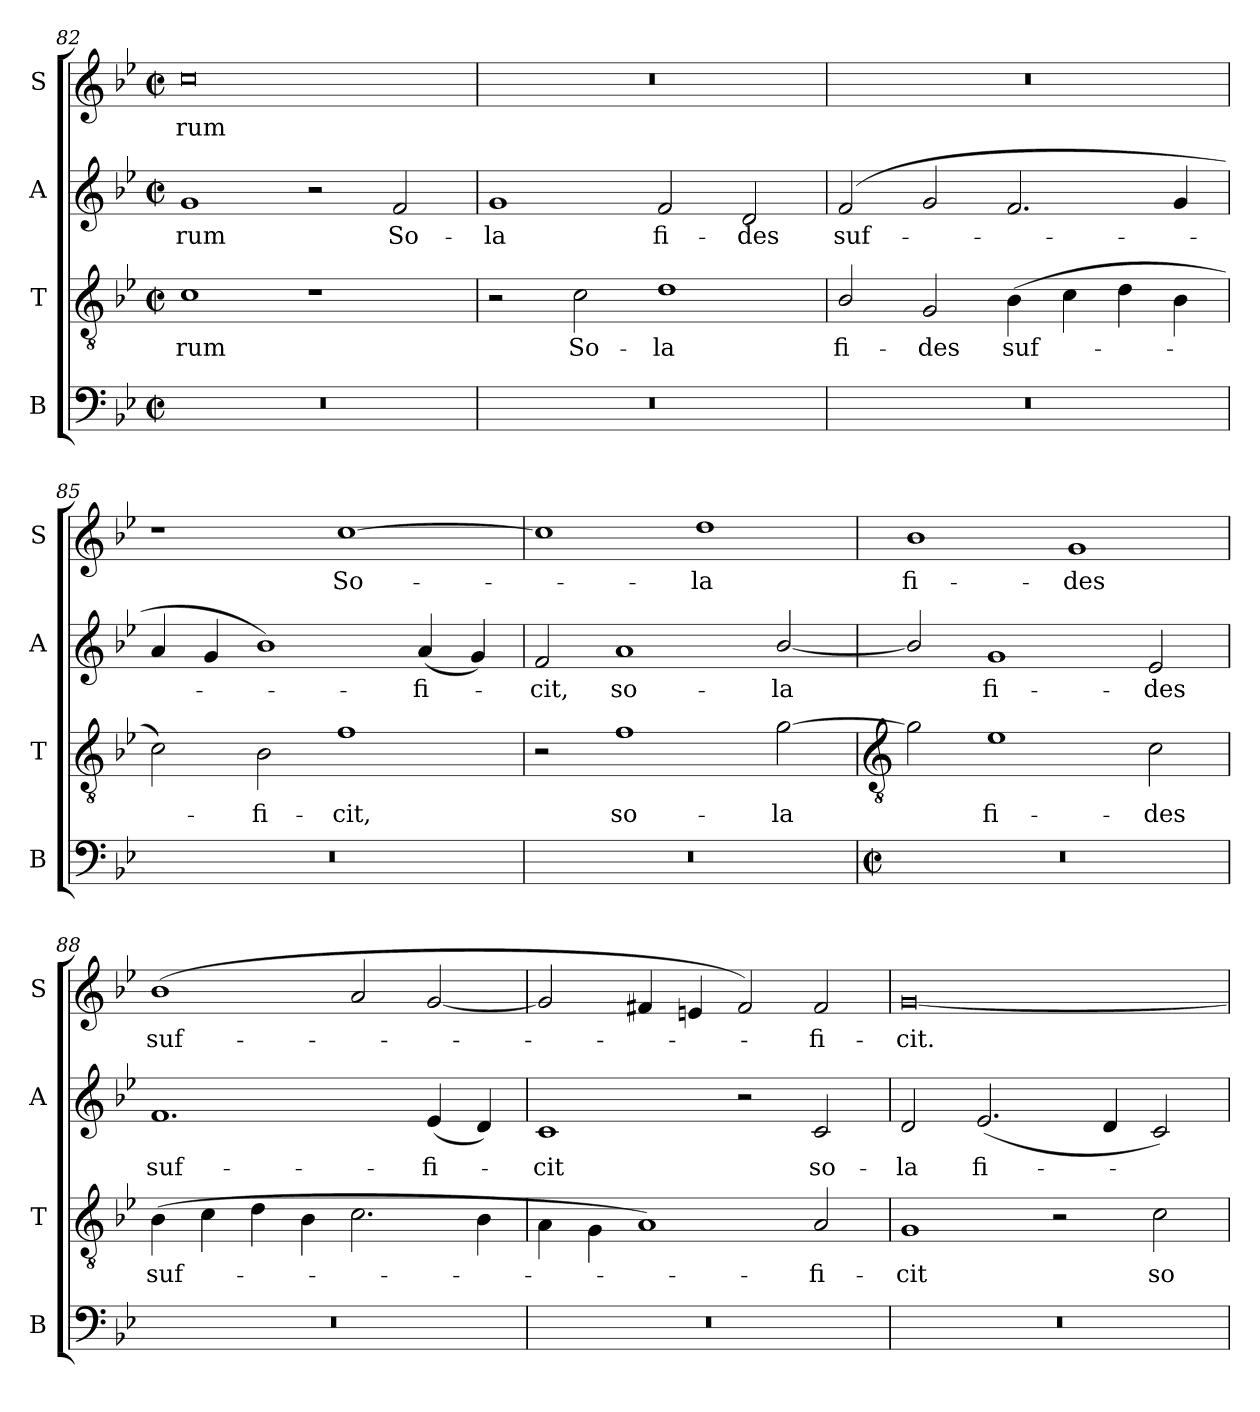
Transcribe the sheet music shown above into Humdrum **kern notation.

**kern	**kern	**text	**kern	**text	**kern	**text
*part4	*part3	*part3	*part2	*part2	*part1	*part1
*staff4	*staff3	*staff3	*staff2	*staff2	*staff1	*staff1
*I"B	*I"T	*	*I"A	*	*I"S	*
*I'B	*I'T	*	*I'A	*	*I'S	*
*clefF4	*clefGv2	*	*clefG2	*	*clefG2	*
*k[b-e-]	*k[b-e-]	*	*k[b-e-]	*	*k[b-e-]	*
*B-:	*B-:	*	*B-:	*	*B-:	*
*M4/2	*M4/2	*	*M4/2	*	*M4/2	*
*met(c|)	*met(c|)	*	*met(c|)	*	*met(c|)	*
=82	=82	=82	=82	=82	=82	=82
!	!	!LO:LY:b	!	!LO:LY:b	!	!LO:LY:b
0r	1c	-rum	1g	-rum	0cc	rum
.	1r	.	2r	.	.	.
!	!	!	!	!LO:LY:b	!	!
.	.	.	2f	So-	.	.
=83	=83	=83	=83	=83	=83	=83
!	!	!	!	!LO:LY:b	!	!
0r	2r	.	1g	-la	0r	.
!	!	!LO:LY:b	!	!	!	!
.	2c	So-	.	.	.	.
!	!	!LO:LY:b	!	!LO:LY:b	!	!
.	1d	-la	2f	fi-	.	.
!	!	!	!	!LO:LY:b	!	!
.	.	.	2d	-des	.	.
=84	=84	=84	=84	=84	=84	=84
!	!	!LO:LY:b	!	!LO:LY:b	!	!
0r	2B-/	fi-	(<2f	suf-	0r	.
!	!	!LO:LY:b	!	!	!	!
.	2G	-des	2g	.	.	.
!	!	!LO:LY:b	!	!	!	!
.	(>4B-	suf-	2.f	.	.	.
.	4c	.	.	.	.	.
.	4d	.	.	.	.	.
.	4B-	.	4g	.	.	.
=85	=85	=85	=85	=85	=85	=85
0r	2c)	.	4a	.	1r	.
.	.	.	4g	.	.	.
!	!	!LO:LY:b	!	!	!	!
.	2B-	fi-	1b-)	.	.	.
!	!	!LO:LY:b	!	!	!	!LO:LY:b
.	1f	-cit,	.	.	[1cc	So-
!	!	!	!	!LO:LY:b	!	!
.	.	.	(<4a	fi-	.	.
.	.	.	4g)	.	.	.
=86	=86	=86	=86	=86	=86	=86
!	!	!	!	!LO:LY:b	!	!
0r	2r	.	2f	cit,	1cc]	.
!	!	!LO:LY:b	!	!LO:LY:b	!	!
.	1f	so-	1a	so-	.	.
!	!	!	!	!	!	!LO:LY:b
.	.	.	.	.	1dd	la
!	!	!LO:LY:b	!	!LO:LY:b	!	!
.	[2g	-la	[2b-/	-la	.	.
!!LO:LB:g=z
=87	=87	=87	=87	=87	=87	=87
*	*clefGv2	*	*	*	*	*
*M4/2	*	*	*	*	*	*
*met(c|)	*	*	*	*	*	*
!	!	!	!	!	!	!LO:LY:b
0r	2g]	.	2b-/]	.	1b-	fi-
!	!	!LO:LY:b	!	!LO:LY:b	!	!
.	1e-	fi-	1g	fi-	.	.
!	!	!	!	!	!	!LO:LY:b
.	.	.	.	.	1g	-des
!	!	!LO:LY:b	!	!LO:LY:b	!	!
.	2c	-des	2e-	-des	.	.
=88	=88	=88	=88	=88	=88	=88
!	!	!LO:LY:b	!	!LO:LY:b	!	!LO:LY:b
0r	(>4B-	suf-	1.f	suf-	(<1b-	suf-
.	4c	.	.	.	.	.
.	4d	.	.	.	.	.
.	4B-	.	.	.	.	.
.	2.c	.	.	.	2a	.
!	!	!	!	!LO:LY:b	!	!
.	.	.	(<4e-	-fi-	[2g	.
.	4B-	.	4d)	.	.	.
=89	=89	=89	=89	=89	=89	=89
!	!	!	!	!LO:LY:b	!	!
0r	4A\	.	1c	cit	2g]	.
.	4G\	.	.	.	.	.
.	1A)	.	.	.	4f#X	.
.	.	.	.	.	4en	.
.	.	.	2r	.	2f#)	.
!	!	!LO:LY:b	!	!LO:LY:b	!	!LO:LY:b
.	2A	fi-	2c	so-	2f#	fi-
=90	=90	=90	=90	=90	=90	=90
!	!	!LO:LY:b	!	!LO:LY:b	!	!LO:LY:b
0r	1G	-cit	2d	-la	[0g	-cit.
!	!	!	!	!LO:LY:b	!	!
.	.	.	(<2.e-	fi-	.	.
.	2r	.	.	.	.	.
.	.	.	4d	.	.	.
!	!	!LO:LY:b	!	!	!	!
.	2c	so-	2c)	.	.	.
=	=	=	=	=	=	=
*-	*-	*-	*-	*-	*-	*-
